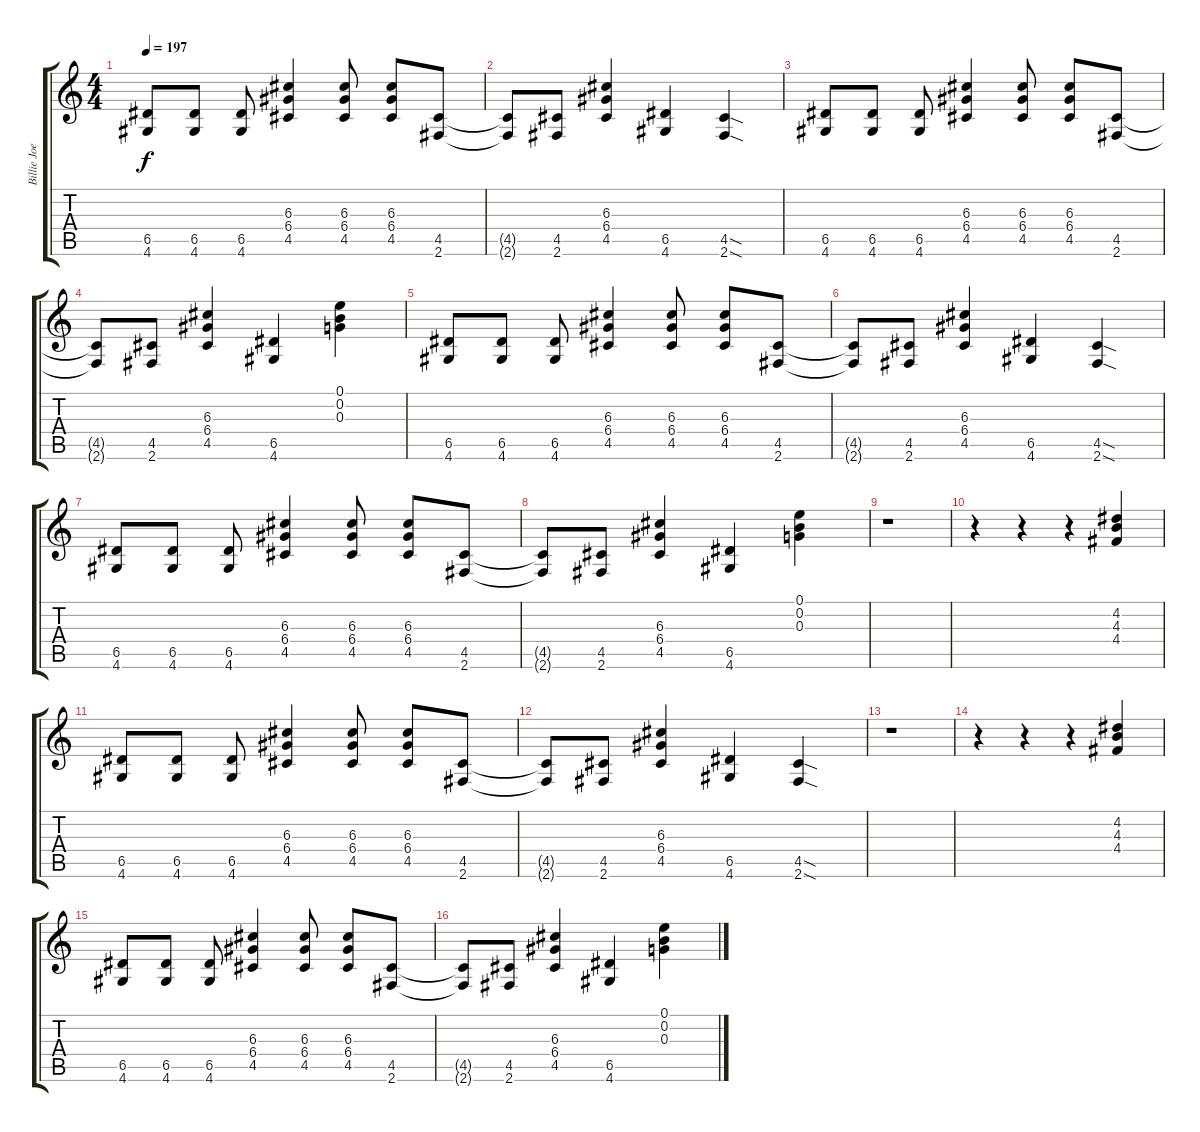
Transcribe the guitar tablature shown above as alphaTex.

\track ("Billie Joe (Guitar 1)" "Billie Joe") {instrument overdrivenguitar}
\staff {score tabs}
\tuning (E4 B3 G3 D3 A2 E2) {hide}
\ts (4 4)
\tempo 197
\clef g2
\ks c
(6.5 4.6).8{dy f balance 16 instrument overdrivenguitar} (6.5 4.6).8 (6.5 4.6).8 (6.3 6.4 4.5).4 (6.3 6.4 4.5).8 (6.3 6.4 4.5).8 (4.5 2.6).8 |
(4.5{t} 2.6{t}).8 (4.5 2.6).8 (6.3 6.4 4.5).4 (6.5 4.6).4 (4.5{sod} 2.6{sod}).4{balance 8} |
(6.5 4.6).8 (6.5 4.6).8 (6.5 4.6).8 (6.3 6.4 4.5).4 (6.3 6.4 4.5).8 (6.3 6.4 4.5).8 (4.5 2.6).8 |
(4.5{t} 2.6{t}).8 (4.5 2.6).8 (6.3 6.4 4.5).4 (6.5 4.6).4 (0.1 0.2 0.3).4{balance 16} |
(6.5 4.6).8{balance 8} (6.5 4.6).8 (6.5 4.6).8 (6.3 6.4 4.5).4 (6.3 6.4 4.5).8 (6.3 6.4 4.5).8 (4.5 2.6).8 |
(4.5{t} 2.6{t}).8 (4.5 2.6).8 (6.3 6.4 4.5).4 (6.5 4.6).4 (4.5{sod} 2.6{sod}).4 |
(6.5 4.6).8 (6.5 4.6).8 (6.5 4.6).8 (6.3 6.4 4.5).4 (6.3 6.4 4.5).8 (6.3 6.4 4.5).8 (4.5 2.6).8 |
(4.5{t} 2.6{t}).8 (4.5 2.6).8 (6.3 6.4 4.5).4 (6.5 4.6).4 (0.1 0.2 0.3).4{balance 16} |
r.1 |
r.4 r.4 r.4 (4.2 4.3 4.4).4 |
(6.5 4.6).8{balance 8} (6.5 4.6).8 (6.5 4.6).8 (6.3 6.4 4.5).4 (6.3 6.4 4.5).8 (6.3 6.4 4.5).8 (4.5 2.6).8 |
(4.5{t} 2.6{t}).8 (4.5 2.6).8 (6.3 6.4 4.5).4 (6.5 4.6).4 (4.5{sod} 2.6{sod}).4 |
r.1 |
r.4 r.4 r.4 (4.2 4.3 4.4).4{balance 16} |
(6.5 4.6).8{balance 8} (6.5 4.6).8 (6.5 4.6).8 (6.3 6.4 4.5).4 (6.3 6.4 4.5).8 (6.3 6.4 4.5).8 (4.5 2.6).8 |
(4.5{t} 2.6{t}).8 (4.5 2.6).8 (6.3 6.4 4.5).4 (6.5 4.6).4 (0.1 0.2 0.3).4{balance 16}
